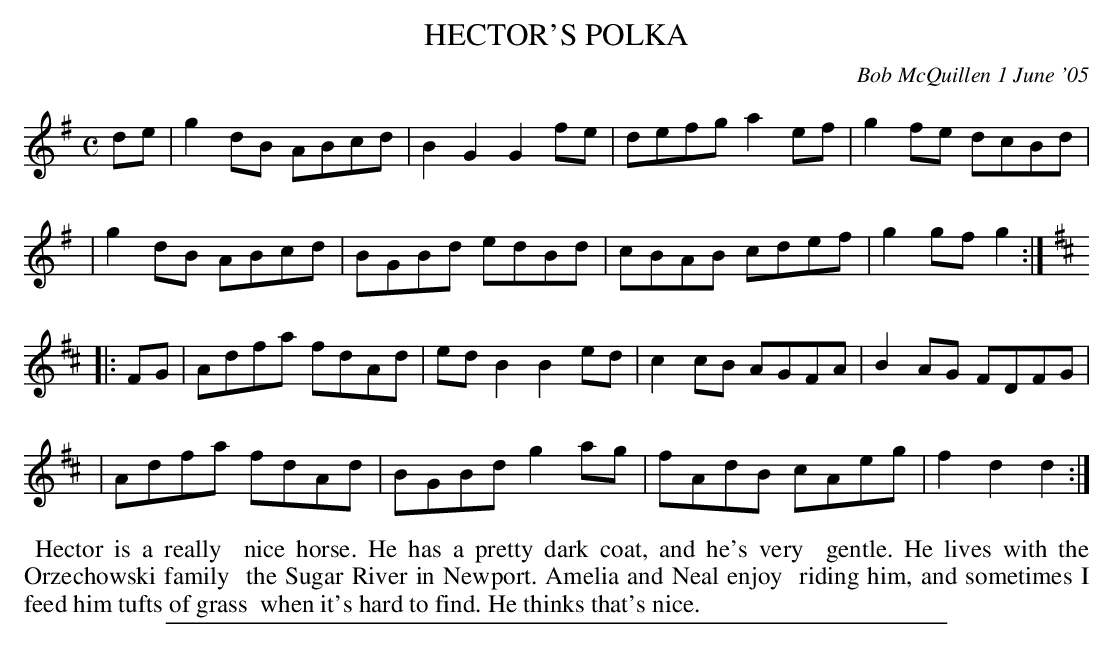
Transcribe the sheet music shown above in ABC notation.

X:1
T: HECTOR'S POLKA
C: Bob McQuillen 1 June '05
M: C
L: 1/8
K: G	% and D
de \
| g2dB ABcd | B2G2 G2fe | defg a2ef | g2fe dcBd |
| g2dB ABcd | BGBd edBd | cBAB cdef | g2gf g2 :|[K:D]
|: FG \
| Adfa fdAd | edB2 B2ed | c2cB AGFA | B2AG FDFG |
| Adfa fdAd | BGBd g2ag | fAdB cAeg | f2d2 d2 :|
